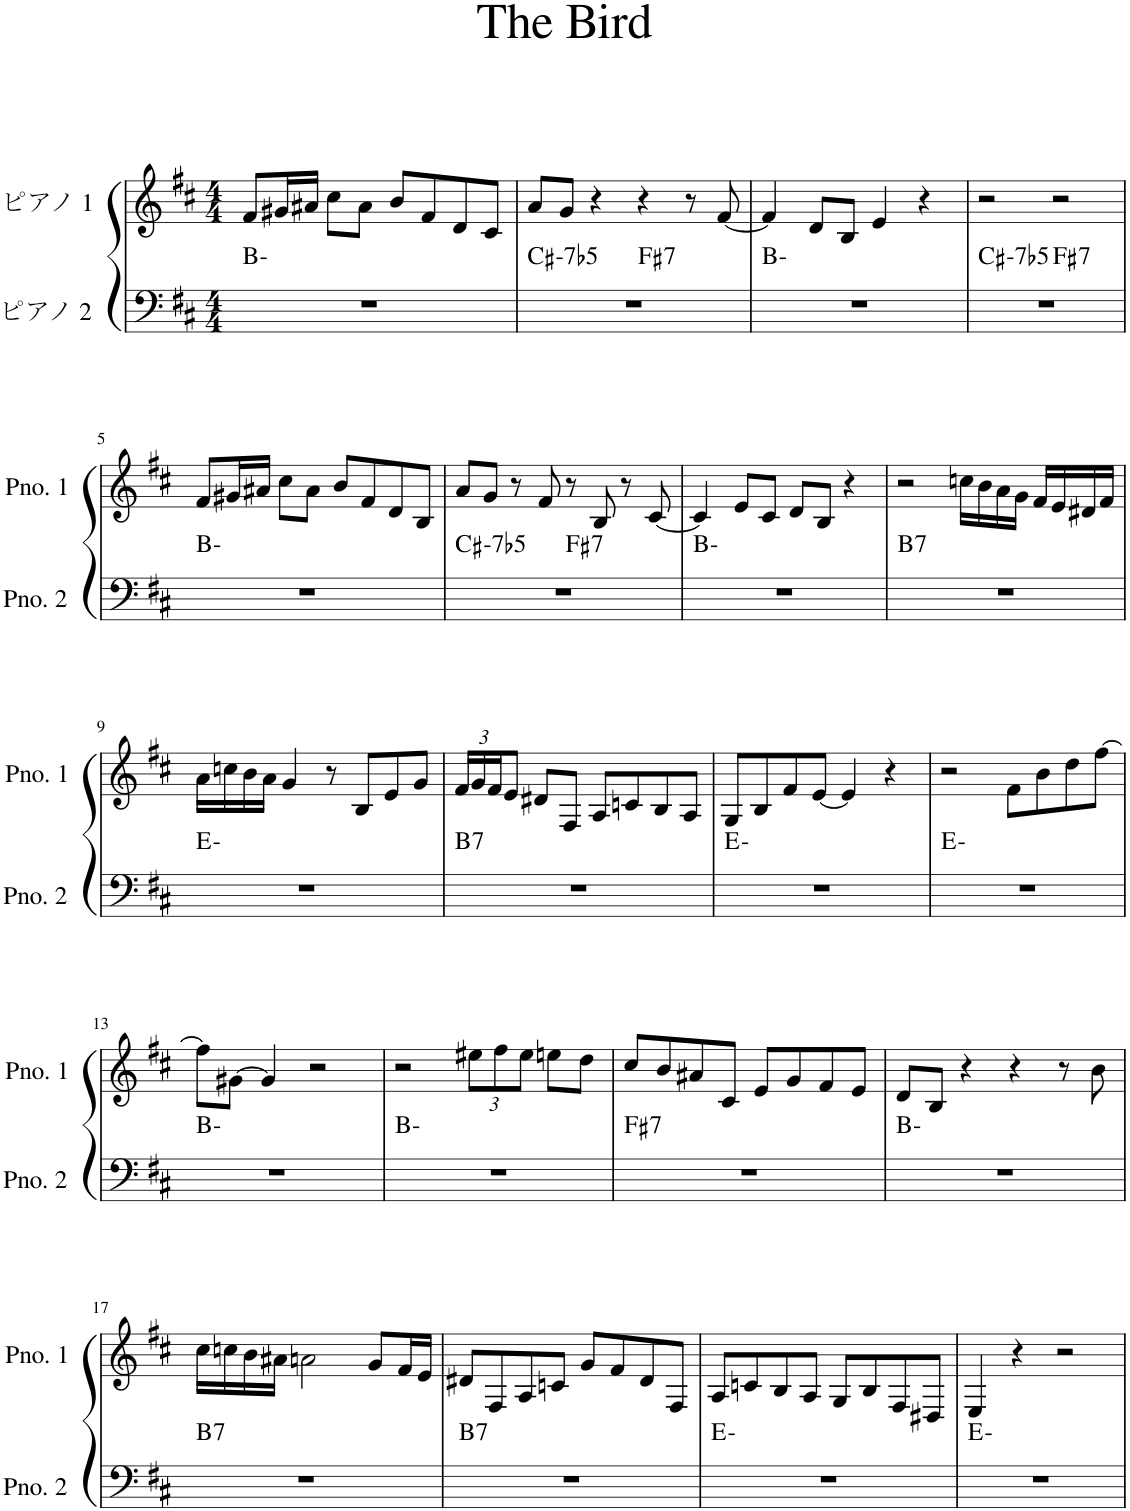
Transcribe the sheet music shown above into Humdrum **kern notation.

**kern	**harte	**kern
*part2	*part2	*part1
*staff2	*	*staff1
*I"ピアノ 2	*	*I"ピアノ 1
*clefF4	*	*clefG2
*k[f#c#]	*	*k[f#c#]
*M4/4	*	*M4/4
=1	=1	=1
1r	B:min	8f#/L
.	.	16g#X/L
.	.	16a#X/JJ
.	.	8cc#\L
.	.	8a#\J
.	.	8b/L
.	.	8f#/
.	.	8d/
.	.	8c#/J
=2	=2	=2
!	!LO:H:kt=-7b5	!
*^	*	*
1r	2ryy	C#:hdim7	8a/L
.	.	.	8g/J
.	.	.	4r
!	!	!LO:H:kt=7	!
.	2ryy	F#:7	4r
.	.	.	8r
.	.	.	[8f#/
*v	*v	*	*
=3	=3	=3
1r	B:min	4f#/]
.	.	8d/L
.	.	8B/J
.	.	4e/
.	.	4r
=4	=4	=4
!	!LO:H:kt=-7b5	!
*^	*	*
1r	2ryy	C#:hdim7	2r
!	!	!LO:H:kt=7	!
.	2ryy	F#:7	2r
*v	*v	*	*
!!LO:LB:g=z
=5	=5	=5
1r	B:min	8f#/L
.	.	16g#X/L
.	.	16a#X/JJ
.	.	8cc#\L
.	.	8a#\J
.	.	8b/L
.	.	8f#/
.	.	8d/
.	.	8B/J
=6	=6	=6
!	!LO:H:kt=-7b5	!
*^	*	*
1r	2ryy	C#:hdim7	8a/L
.	.	.	8g/J
.	.	.	8r
.	.	.	8f#/
!	!	!LO:H:kt=7	!
.	2ryy	F#:7	8r
.	.	.	8B/
.	.	.	8r
.	.	.	[8c#/
*v	*v	*	*
=7	=7	=7
1r	B:min	4c#/]
.	.	8e/L
.	.	8c#/J
.	.	8d/L
.	.	8B/J
.	.	4r
=8	=8	=8
!	!LO:H:kt=7	!
1r	B:7	2r
.	.	16ccn\LL
.	.	16b\
.	.	16a\
.	.	16g\JJ
.	.	16f#/LL
.	.	16e/
.	.	16d#X/
.	.	16f#/JJ
!!LO:LB:g=z
=9	=9	=9
1r	E:min	16a\LL
.	.	16ccn\
.	.	16b\
.	.	16a\JJ
.	.	4g/
.	.	8r
.	.	8B/L
.	.	8e/
.	.	8g/J
=10	=10	=10
*	*	*Xbrackettup
!	!LO:H:kt=7	!
1r	B:7	24f#/LL
.	.	24g/
.	.	24f#/J
.	.	8e/J
.	.	8d#X/L
.	.	8F#/J
.	.	8A/L
.	.	8cn/
.	.	8B/
.	.	8A/J
=11	=11	=11
1r	E:min	8G/L
.	.	8B/
.	.	8f#/
.	.	[8e/J
.	.	4e/]
.	.	4r
=12	=12	=12
1r	E:min	2r
.	.	8f#\L
.	.	8b\
.	.	8dd\
.	.	[8ff#\J
!!LO:LB:g=z
=13	=13	=13
1r	B:min	8ff#\L]
.	.	[8g#X\J
.	.	4g#/]
.	.	2r
=14	=14	=14
1r	B:min	2r
.	.	12ee#X\L
.	.	12ff#\
.	.	12ee#\J
.	.	8een\L
.	.	8dd\J
=15	=15	=15
!	!LO:H:kt=7	!
1r	F#:7	8cc#/L
.	.	8b/
.	.	8a#X/
.	.	8c#/J
.	.	8e/L
.	.	8g/
.	.	8f#/
.	.	8e/J
=16	=16	=16
1r	B:min	8d/L
.	.	8B/J
.	.	4r
.	.	4r
.	.	8r
.	.	8b\
!!LO:LB:g=z
=17	=17	=17
!	!LO:H:kt=7	!
1r	B:7	16cc#\LL
.	.	16ccn\
.	.	16b\
.	.	16a#X\JJ
.	.	2an\
.	.	8g/L
.	.	16f#/L
.	.	16e/JJ
=18	=18	=18
!	!LO:H:kt=7	!
1r	B:7	8d#X/L
.	.	8F#/
.	.	8A/
.	.	8cn/J
.	.	8g/L
.	.	8f#/
.	.	8d#/
.	.	8F#/J
=19	=19	=19
1r	E:min	8A/L
.	.	8cn/
.	.	8B/
.	.	8A/J
.	.	8G/L
.	.	8B/
.	.	8F#/
.	.	8D#X/J
=20	=20	=20
1r	E:min	4E/
.	.	4r
.	.	2r
=	=	=
*-	*-	*-
